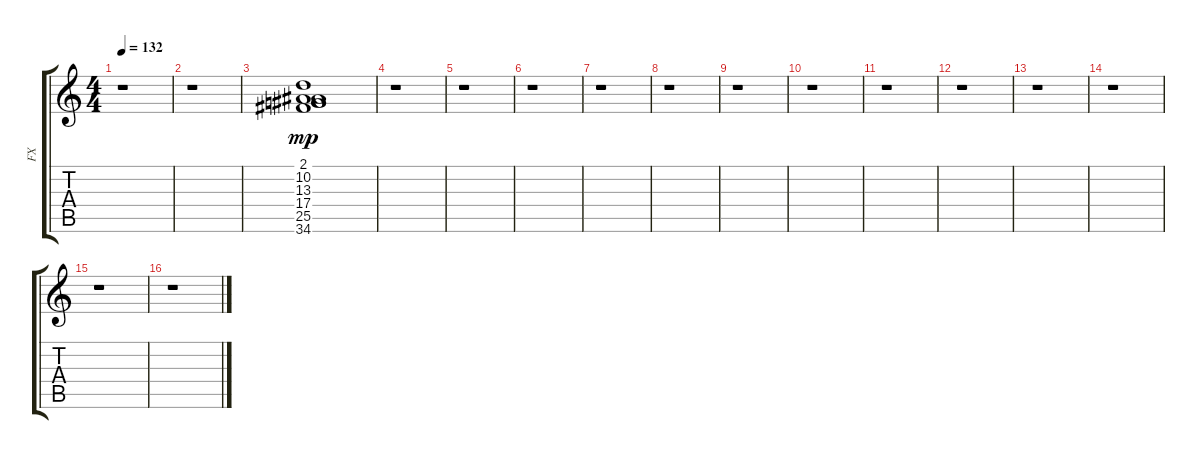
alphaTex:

\track ("FX" "FX") {instrument applause}
\staff {score tabs}
\tuning (E4 B3 G3 D3 A2 E2) {hide}
\ts (4 4)
\tempo 132
\clef g2
\ks c
r.1{dy mp} |
r.1 |
(2.1 10.2 13.3 17.4 25.5 34.6).1 |
r.1 |
r.1 |
r.1 |
r.1 |
r.1 |
r.1 |
r.1 |
r.1 |
r.1 |
r.1 |
r.1 |
r.1 |
r.1
